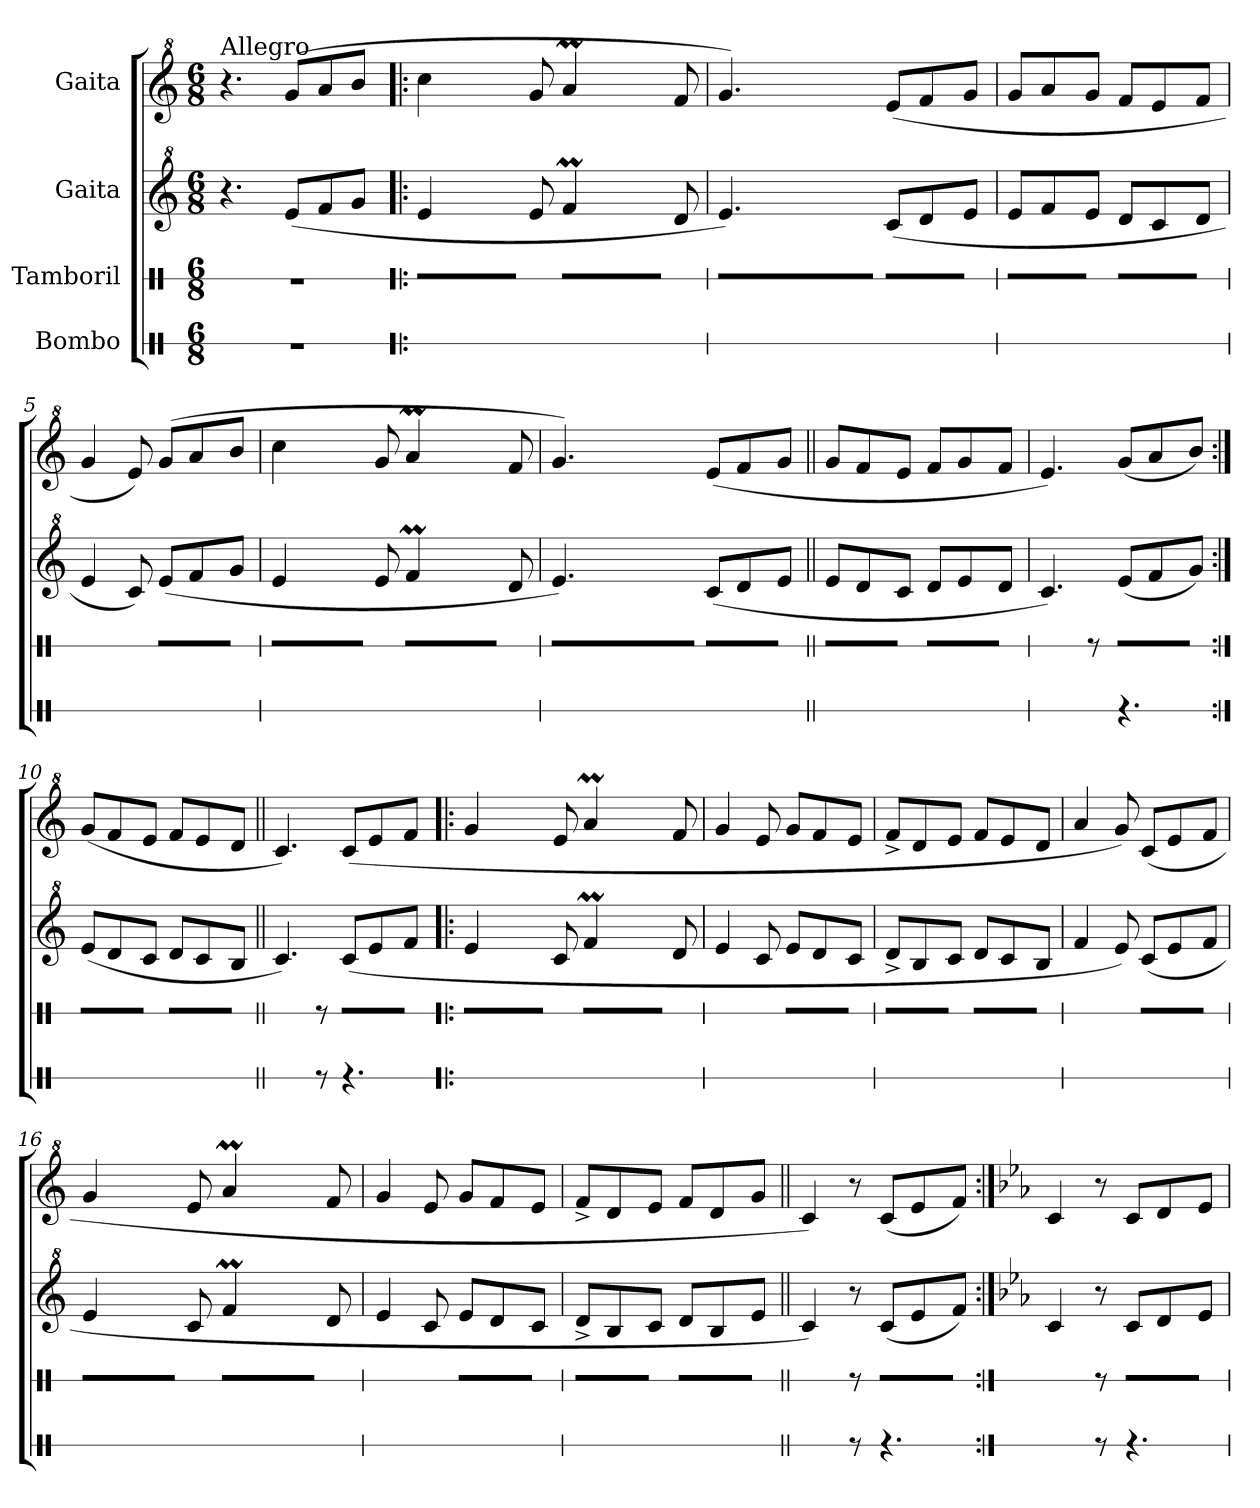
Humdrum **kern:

**kern	**kern	**kern	**kern
*part4	*part3	*part2	*part1
*staff4	*staff3	*staff2	*staff1
*I"Bombo	*I"Tamboril	*I"Gaita	*I"Gaita
*stria1	*stria1	*	*
*clefX	*clefX	*clefG^2	*clefG^2
*k[]	*k[]	*k[]	*k[]
*C:	*C:	*C:	*C:
*M6/8	*M6/8	*M6/8	*M6/8
=1	=1	=1	=1
!	!	!	!LO:TX:a:t=Allegro
2.r	2.r	4.r	4.r
.	.	(8ee/L	(8gg/L
.	.	8ff/	8aa/
.	.	8gg/J	8bb/J
=2!|:	=2!|:	=2!|:	=2!|:
*	*tremolo	*	*
2.R\	32R\LLL	4ee/	4ccc\
.	32R\	.	.
.	32R\	.	.
.	32R\	.	.
.	32R\	.	.
.	32R\	.	.
.	32R\	.	.
.	32R\JJJ	.	.
.	8R\	8ee/	8gg/
.	32R\LLL	4ffM/	4aaM/
.	32R\	.	.
.	32R\	.	.
.	32R\	.	.
.	32R\	.	.
.	32R\	.	.
.	32R\	.	.
.	32R\JJJ	.	.
.	8R\	8dd/	8ff/
=3	=3	=3	=3
2.R\	32R\LLL	4.ee/)	4.gg/)
.	32R\	.	.
.	32R\	.	.
.	32R\	.	.
.	32R\	.	.
.	32R\	.	.
.	32R\	.	.
.	32R\	.	.
.	32R\	.	.
.	32R\	.	.
.	32R\	.	.
.	32R\JJJ	.	.
.	8.R\L	(8cc/L	(8ee/L
.	.	8dd/	8ff/
.	16R\K	.	.
.	8R\J	8ee/J	8gg/J
=4	=4	=4	=4
4.R\	8.R\L	8ee/L	8gg/L
.	.	8ff/	8aa/
.	16R\K	.	.
.	8R\J	8ee/J	8gg/J
4.R\	8.R\L	8dd/L	8ff/L
.	.	8cc/	8ee/
.	16R\K	.	.
.	8R\J	8dd/J	8ff/J
=5	=5	=5	=5
2.R\	4R\	4ee/	4gg/
.	8R\	8cc/)	8ee/)
.	8.R\L	(8ee/L	(8gg/L
.	.	8ff/	8aa/
.	16R\K	.	.
.	8R\J	8gg/J	8bb/J
=6	=6	=6	=6
2.R\	32R\LLL	4ee/	4ccc\
.	32R\	.	.
.	32R\	.	.
.	32R\	.	.
.	32R\	.	.
.	32R\	.	.
.	32R\	.	.
.	32R\JJJ	.	.
.	8R\	8ee/	8gg/
.	32R\LLL	4ffM/	4aaM/
.	32R\	.	.
.	32R\	.	.
.	32R\	.	.
.	32R\	.	.
.	32R\	.	.
.	32R\	.	.
.	32R\JJJ	.	.
.	8R\	8dd/	8ff/
=7	=7	=7	=7
2.R\	32R\LLL	4.ee/)	4.gg/)
.	32R\	.	.
.	32R\	.	.
.	32R\	.	.
.	32R\	.	.
.	32R\	.	.
.	32R\	.	.
.	32R\	.	.
.	32R\	.	.
.	32R\	.	.
.	32R\	.	.
.	32R\JJJ	.	.
.	8.R\L	(8cc/L	(8ee/L
.	.	8dd/	8ff/
.	16R\K	.	.
.	8R\J	8ee/J	8gg/J
!!LO:LB:g=z
=8||	=8||	=8||	=8||
4.R\	8.R\L	8ee/L	8gg/L
.	.	8dd/	8ff/
.	16R\K	.	.
.	8R\J	8cc/J	8ee/J
4.R\	8.R\L	8dd/L	8ff/L
.	.	8ee/	8gg/
.	16R\K	.	.
.	8R\J	8dd/J	8ff/J
=9	=9	=9	=9
4.R\	4R\	4.cc/)	4.ee/)
.	8r	.	.
4.r	8.R\L	(8ee/L	(8gg/L
.	.	8ff/	8aa/
.	16R\K	.	.
.	8R\J	8gg/J)	8bb/J)
=10:|!	=10:|!	=10:|!	=10:|!
4.R\	8.R\L	(8ee/L	(8gg/L
.	.	8dd/	8ff/
.	16R\K	.	.
.	8R\J	8cc/J	8ee/J
4.R\	8.R\L	8dd/L	8ff/L
.	.	8cc/	8ee/
.	16R\K	.	.
.	8R\J	8b/J	8dd/J
=11||	=11||	=11||	=11||
4R\	4R\	4.cc/)	4.cc/)
8r	8r	.	.
4.r	8.R\L	(8cc/L	(8cc/L
.	.	8ee/	8ee/
.	16R\K	.	.
.	8R\J	8ff/J	8ff/J
=12!|:	=12!|:	=12!|:	=12!|:
2.R\	32R\LLL	4ee/	4gg/
.	32R\	.	.
.	32R\	.	.
.	32R\	.	.
.	32R\	.	.
.	32R\	.	.
.	32R\	.	.
.	32R\JJJ	.	.
.	8R\	8cc/	8ee/
.	32R\LLL	4ffM/	4aaM/
.	32R\	.	.
.	32R\	.	.
.	32R\	.	.
.	32R\	.	.
.	32R\	.	.
.	32R\	.	.
.	32R\JJJ	.	.
.	8R\	8dd/	8ff/
=13	=13	=13	=13
2.R\	4R\	4ee/	4gg/
.	8R\	8cc/	8ee/
.	8.R\L	8ee/L	8gg/L
.	.	8dd/	8ff/
.	16R\K	.	.
.	8R\J	8cc/J	8ee/J
=14	=14	=14	=14
4.R\	8.R\L	8dd^/L	8ff^/L
.	.	8b/	8dd/
.	16R\K	.	.
.	8R\J	8cc/J	8ee/J
4.R\	8.R\L	8dd/L	8ff/L
.	.	8cc/	8ee/
.	16R\K	.	.
.	8R\J	8b/J	8dd/J
!!LO:LB:g=z
=15	=15	=15	=15
2.R\	4R\	4ff/	4aa/
.	8R\	8ee/)	8gg/)
.	8.R\L	(8cc/L	(8cc/L
.	.	8ee/	8ee/
.	16R\K	.	.
.	8R\J	8ff/J	8ff/J
=16	=16	=16	=16
2.R\	32R\LLL	4ee/	4gg/
.	32R\	.	.
.	32R\	.	.
.	32R\	.	.
.	32R\	.	.
.	32R\	.	.
.	32R\	.	.
.	32R\JJJ	.	.
.	8R\	8cc/	8ee/
.	32R\LLL	4ffM/	4aaM/
.	32R\	.	.
.	32R\	.	.
.	32R\	.	.
.	32R\	.	.
.	32R\	.	.
.	32R\	.	.
.	32R\JJJ	.	.
*	*Xtremolo	*	*
.	8R\	8dd/	8ff/
=17	=17	=17	=17
2.R\	4R\	4ee/	4gg/
.	8R\	8cc/	8ee/
.	8.R\L	8ee/L	8gg/L
.	.	8dd/	8ff/
.	16R\K	.	.
.	8R\J	8cc/J	8ee/J
=18	=18	=18	=18
4.R\	8.R\L	8dd^/L	8ff^/L
.	.	8b/	8dd/
.	16R\K	.	.
.	8R\J	8cc/J	8ee/J
4.R\	8.R\L	8dd/L	8ff/L
.	.	8b/	8dd/
.	16R\K	.	.
.	8R\J	8ee/J	8gg/J
=19||	=19||	=19||	=19||
4R\	4R\	4cc/)	4cc/)
8r	8r	8r	8r
4.r	8.R\L	(8cc/L	(8cc/L
.	.	8ee/	8ee/
.	16R\K	.	.
.	8R\J	8ff/J)	8ff/J)
=20:|!	=20:|!	=20:|!	=20:|!
*	*	*k[b-e-a-]	*k[b-e-a-]
*	*	*E-:	*E-:
4R\	4R\	4cc/	4cc/
8r	8r	8r	8r
4.r	8.R\L	8cc/L	8cc/L
.	.	8dd/	8dd/
.	16R\K	.	.
.	8R\J	8ee-/J	8ee-/J
=	=	=	=
*-	*-	*-	*-
